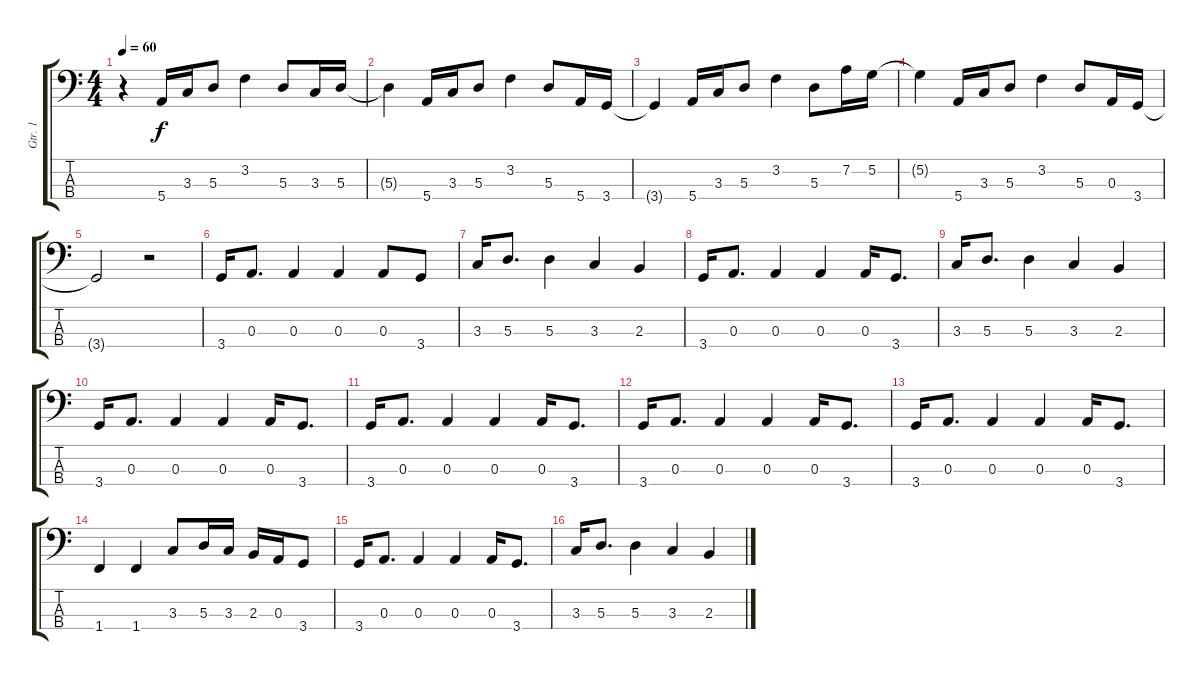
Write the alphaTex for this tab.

\track ("Gtr. 1" "Gtr. 1") {instrument electricbasspick}
\staff {score tabs}
\tuning (G2 D2 A1 E1) {hide}
\ts (4 4)
\tempo 60
\clef f4
\ks c
r.4{dy f instrument electricbasspick} 5.4.16 3.3.16 5.3.8 3.2.4 5.3.8 3.3.16 5.3.16 |
5.3{t}.4 5.4.16 3.3.16 5.3.8 3.2.4 5.3.8 5.4.16 3.4.16 |
3.4{t}.4 5.4.16 3.3.16 5.3.8 3.2.4 5.3.8 7.2.16 5.2.16 |
5.2{t}.4 5.4.16 3.3.16 5.3.8 3.2.4 5.3.8 0.3.16 3.4.16 |
3.4{t}.2 r.2 |
3.4.16 0.3.8{d} 0.3.4 0.3.4 0.3.8 3.4.8 |
3.3.16 5.3.8{d} 5.3.4 3.3.4 2.3.4 |
3.4.16 0.3.8{d} 0.3.4 0.3.4 0.3.16 3.4.8{d} |
3.3.16 5.3.8{d} 5.3.4 3.3.4 2.3.4 |
3.4.16 0.3.8{d} 0.3.4 0.3.4 0.3.16 3.4.8{d} |
3.4.16 0.3.8{d} 0.3.4 0.3.4 0.3.16 3.4.8{d} |
3.4.16 0.3.8{d} 0.3.4 0.3.4 0.3.16 3.4.8{d} |
3.4.16 0.3.8{d} 0.3.4 0.3.4 0.3.16 3.4.8{d} |
1.4.4 1.4.4 3.3.8 5.3.16 3.3.16 2.3.16 0.3.16 3.4.8 |
3.4.16 0.3.8{d} 0.3.4 0.3.4 0.3.16 3.4.8{d} |
3.3.16 5.3.8{d} 5.3.4 3.3.4 2.3.4
